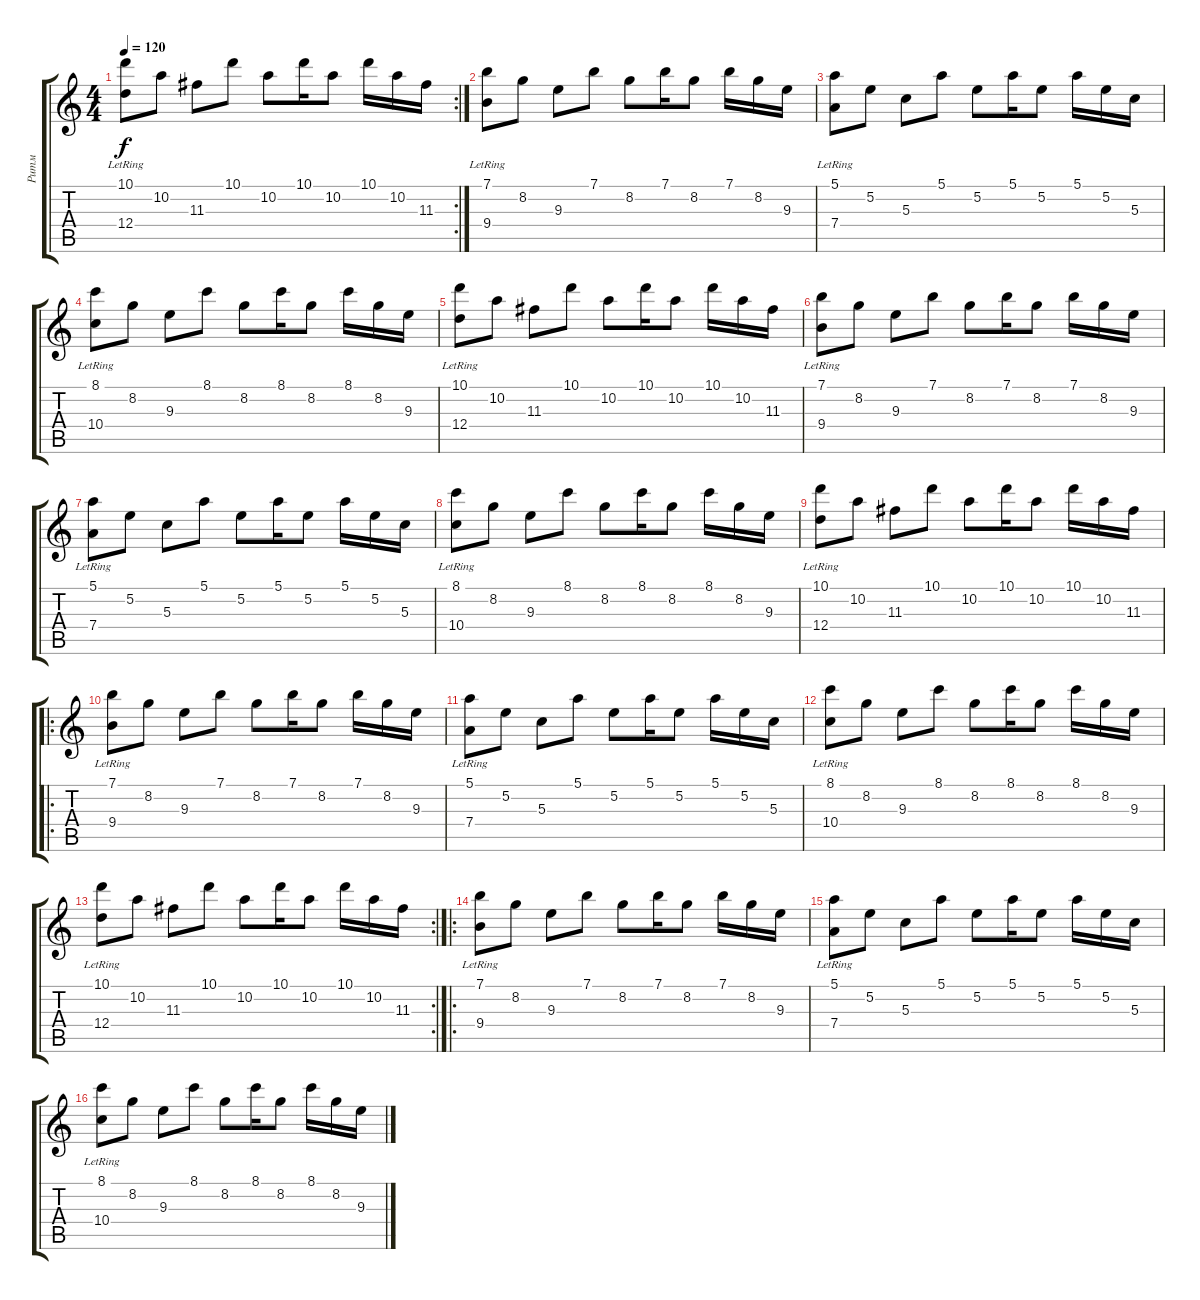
\track ("Ритм" "Ритм") {instrument acousticguitarsteel}
\staff {score tabs}
\tuning (E4 B3 G3 D3 A2 E2) {hide}
\rc 2
\ts (4 4)
\tempo 120
\clef g2
\ks c
(10.1 12.4{lr}).8{dy f} 10.2.8 11.3.8 10.1.8 10.2.8 10.1.16 10.2.8 10.1.16 10.2.16 11.3.16 |
(7.1 9.4{lr}).8 8.2.8 9.3.8 7.1.8 8.2.8 7.1.16 8.2.8 7.1.16 8.2.16 9.3.16 |
(5.1 7.4{lr}).8 5.2.8 5.3.8 5.1.8 5.2.8 5.1.16 5.2.8 5.1.16 5.2.16 5.3.16 |
(8.1 10.4{lr}).8 8.2.8 9.3.8 8.1.8 8.2.8 8.1.16 8.2.8 8.1.16 8.2.16 9.3.16 |
(10.1 12.4{lr}).8 10.2.8 11.3.8 10.1.8 10.2.8 10.1.16 10.2.8 10.1.16 10.2.16 11.3.16 |
(7.1 9.4{lr}).8 8.2.8 9.3.8 7.1.8 8.2.8 7.1.16 8.2.8 7.1.16 8.2.16 9.3.16 |
(5.1 7.4{lr}).8 5.2.8 5.3.8 5.1.8 5.2.8 5.1.16 5.2.8 5.1.16 5.2.16 5.3.16 |
(8.1 10.4{lr}).8 8.2.8 9.3.8 8.1.8 8.2.8 8.1.16 8.2.8 8.1.16 8.2.16 9.3.16 |
(10.1 12.4{lr}).8 10.2.8 11.3.8 10.1.8 10.2.8 10.1.16 10.2.8 10.1.16 10.2.16 11.3.16 |
\ro
(7.1 9.4{lr}).8 8.2.8 9.3.8 7.1.8 8.2.8 7.1.16 8.2.8 7.1.16 8.2.16 9.3.16 |
(5.1 7.4{lr}).8 5.2.8 5.3.8 5.1.8 5.2.8 5.1.16 5.2.8 5.1.16 5.2.16 5.3.16 |
(8.1 10.4{lr}).8 8.2.8 9.3.8 8.1.8 8.2.8 8.1.16 8.2.8 8.1.16 8.2.16 9.3.16 |
\rc 2
(10.1 12.4{lr}).8 10.2.8 11.3.8 10.1.8 10.2.8 10.1.16 10.2.8 10.1.16 10.2.16 11.3.16 |
\ro
(7.1 9.4{lr}).8 8.2.8 9.3.8 7.1.8 8.2.8 7.1.16 8.2.8 7.1.16 8.2.16 9.3.16 |
(5.1 7.4{lr}).8 5.2.8 5.3.8 5.1.8 5.2.8 5.1.16 5.2.8 5.1.16 5.2.16 5.3.16 |
(8.1 10.4{lr}).8 8.2.8 9.3.8 8.1.8 8.2.8 8.1.16 8.2.8 8.1.16 8.2.16 9.3.16
